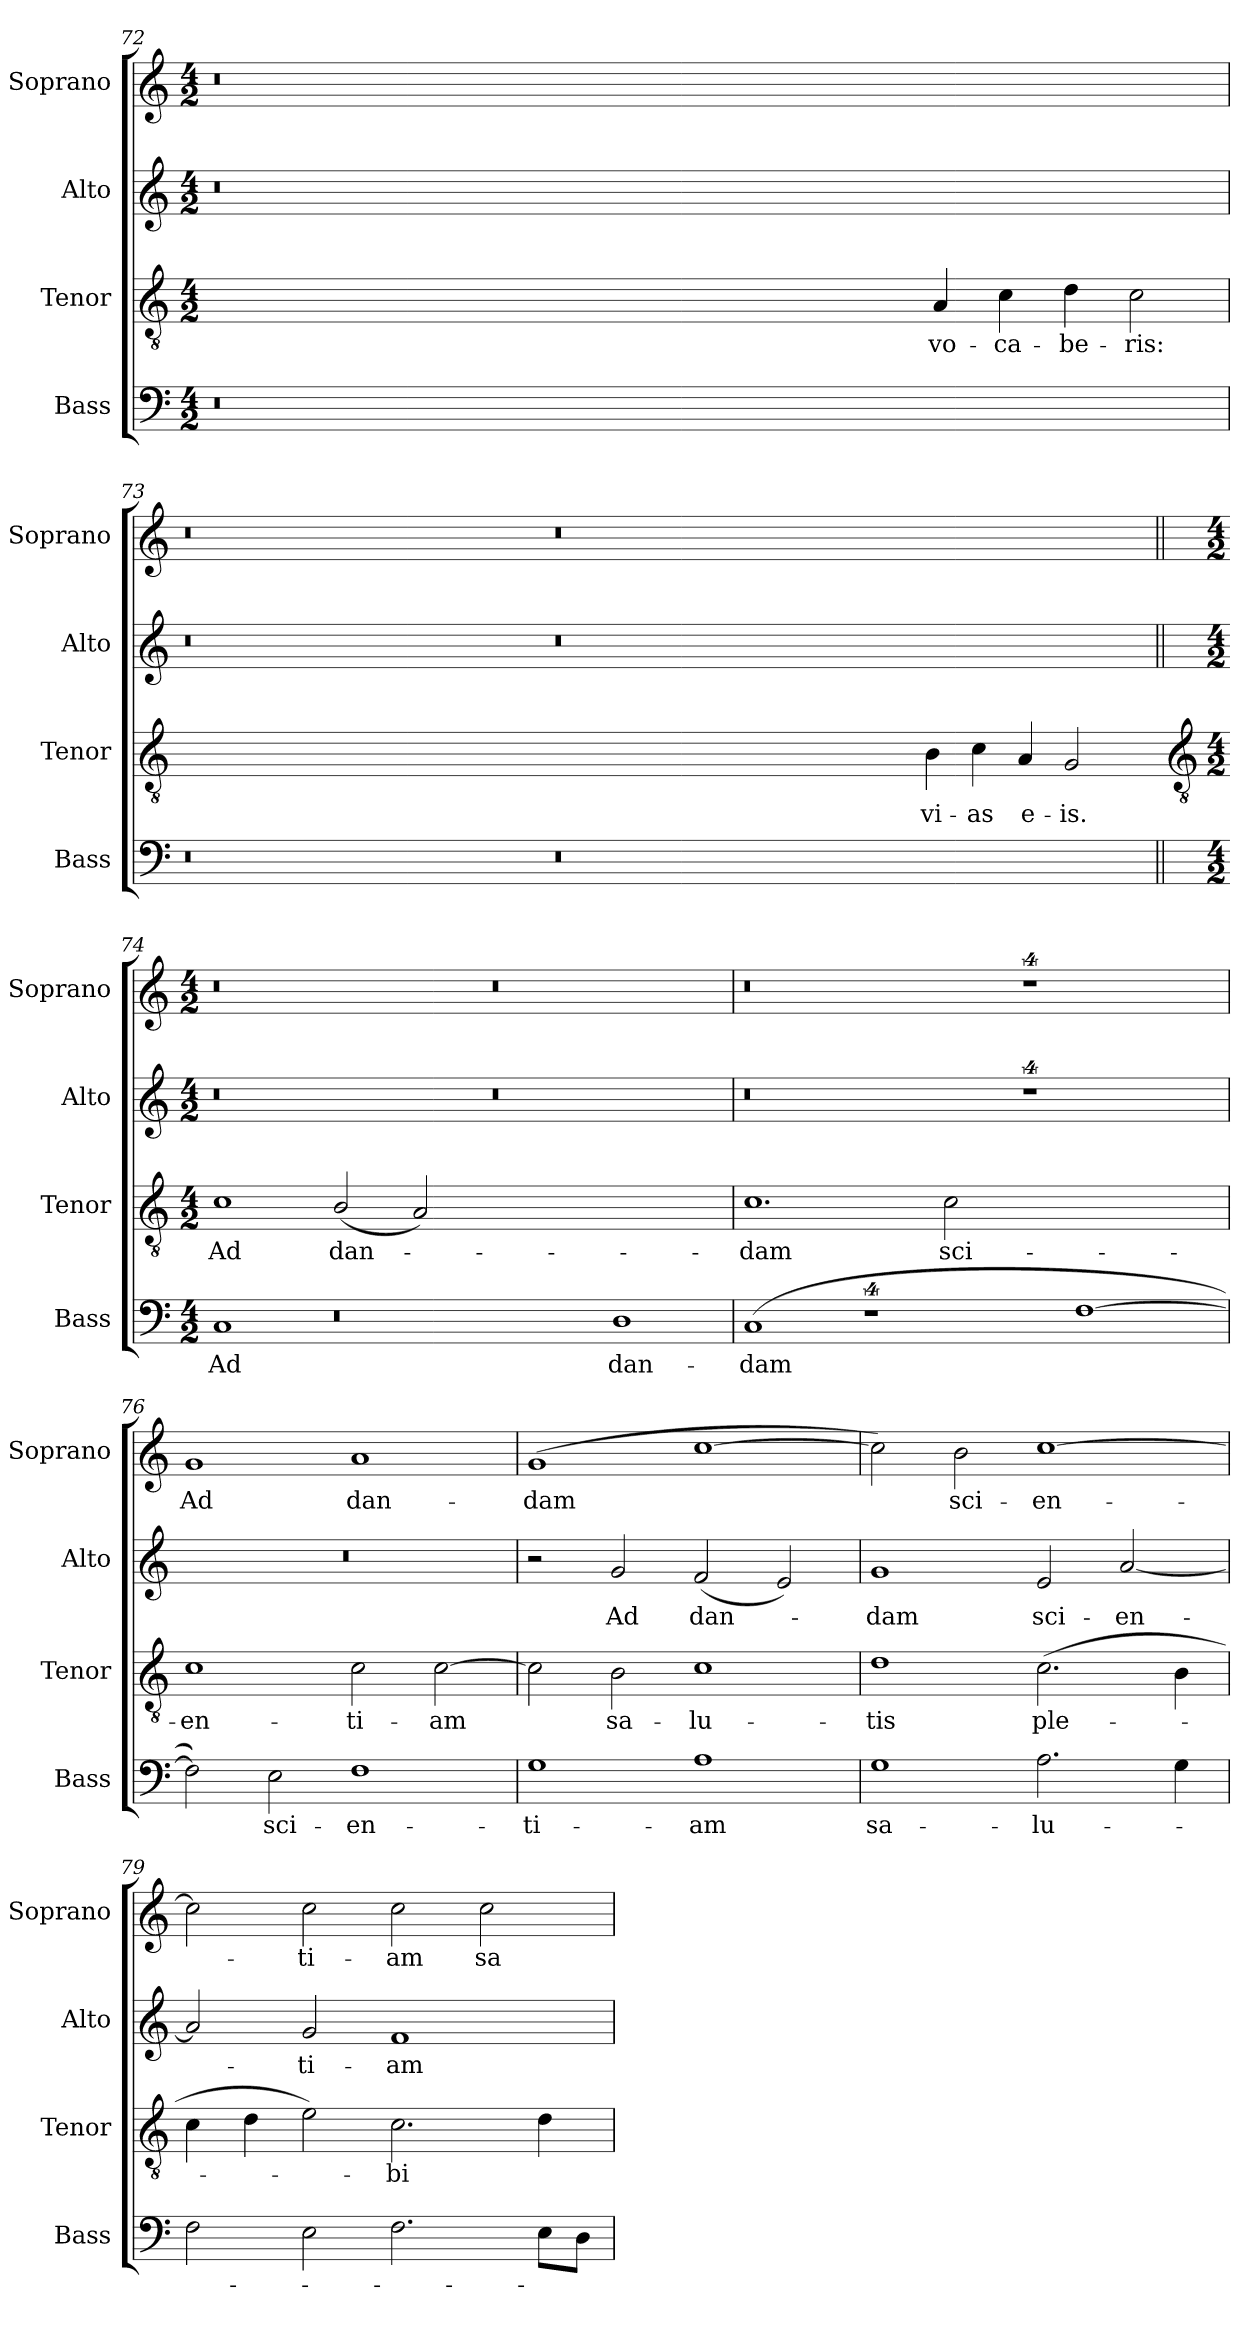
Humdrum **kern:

**kern	**text	**kern	**text	**kern	**text	**kern	**text
*part4	*part4	*part3	*part3	*part2	*part2	*part1	*part1
*staff4	*staff4	*staff3	*staff3	*staff2	*staff2	*staff1	*staff1
*I"Bass	*	*I"Tenor	*	*I"Alto	*	*I"Soprano	*
*I'Bass	*	*I'Tenor	*	*I'Alto	*	*I'Soprano	*
!!LO:LB:g=z
*clefF4	*	*clefGv2	*	*clefG2	*	*clefG2	*
*k[]	*	*k[]	*	*k[]	*	*k[]	*
*C:	*	*C:	*	*C:	*	*C:	*
*M4/2	*	*M4/2	*	*M4/2	*	*M4/2	*
=72	=72	=72	=72	=72	=72	=72	=72
!	!	!	!LO:LY:b	!	!	!	!
0r	.	[4cyy	Et	0r	.	0r	.
!	!	!	!LO:LY:b	!	!	!	!
.	.	4cyy_	tu	.	.	.	.
!	!	!	!LO:LY:b	!	!	!	!
.	.	4cyy_	pu-	.	.	.	.
!	!	!	!LO:LY:b	!	!	!	!
.	.	4cyy_	-er	.	.	.	.
!	!	!	!LO:LY:b	!	!	!	!
.	.	4cyy_	pro-	.	.	.	.
!	!	!	!LO:LY:b	!	!	!	!
.	.	4cyy_	-phe-	.	.	.	.
!	!	!	!LO:LY:b	!	!	!	!
.	.	4cyy_	-ta	.	.	.	.
!	!	!	!LO:LY:b	!	!	!	!
.	.	4cyy_	Al-	.	.	.	.
!	!	!	!LO:LY:b	!	!	!	!
0ryy	.	4cyy_	-tis-	0ryy	.	0ryy	.
!	!	!	!LO:LY:b	!	!	!	!
.	.	4cyy_	-si-	.	.	.	.
!	!	!	!LO:LY:b	!	!	!	!
.	.	4cyy]	-mi	.	.	.	.
!	!	!	!LO:LY:b	!	!	!	!
.	.	4A	vo-	.	.	.	.
!	!	!	!LO:LY:b	!	!	!	!
.	.	4c	-ca-	.	.	.	.
!	!	!	!LO:LY:b	!	!	!	!
.	.	4d	-be-	.	.	.	.
!	!	!	!LO:LY:b	!	!	!	!
.	.	2c	-ris:	.	.	.	.
=73	=73	=73	=73	=73	=73	=73	=73
!	!	!	!LO:LY:b	!	!	!	!
0r	.	[4cyy	prae-	0r	.	0r	.
!	!	!	!LO:LY:b	!	!	!	!
.	.	4cyy_	-i-	.	.	.	.
!	!	!	!LO:LY:b	!	!	!	!
.	.	4cyy_	-bis	.	.	.	.
!	!	!	!LO:LY:b	!	!	!	!
.	.	4cyy_	e-	.	.	.	.
!	!	!	!LO:LY:b	!	!	!	!
.	.	4cyy_	-nim	.	.	.	.
!	!	!	!LO:LY:b	!	!	!	!
.	.	4cyy_	an-	.	.	.	.
!	!	!	!LO:LY:b	!	!	!	!
.	.	4cyy_	-te	.	.	.	.
!	!	!	!LO:LY:b	!	!	!	!
.	.	4cyy_	fa-	.	.	.	.
!	!	!	!LO:LY:b	!	!	!	!
0r	.	4cyy_	-ci-	0r	.	0r	.
!	!	!	!LO:LY:b	!	!	!	!
.	.	4cyy_	-em	.	.	.	.
!	!	!	!LO:LY:b	!	!	!	!
.	.	4cyy_	Do-	.	.	.	.
!	!	!	!LO:LY:b	!	!	!	!
.	.	4cyy_	-mi-	.	.	.	.
!	!	!	!LO:LY:b	!	!	!	!
.	.	4cyy_	-ni	.	.	.	.
!	!	!	!LO:LY:b	!	!	!	!
.	.	4cyy_	pa-	.	.	.	.
!	!	!	!LO:LY:b	!	!	!	!
.	.	4cyy_	-ra-	.	.	.	.
!	!	!	!LO:LY:b	!	!	!	!
.	.	4cyy]	-re	.	.	.	.
!	!	!	!LO:LY:b	!	!	!	!
1ryy	.	4B	vi-	1ryy	.	1ryy	.
!	!	!	!LO:LY:b	!	!	!	!
.	.	4c	-as	.	.	.	.
!	!	!	!LO:LY:b	!	!	!	!
.	.	4A	e-	.	.	.	.
!	!	!	!LO:LY:b	!	!	!	!
.	.	2G	-is.	.	.	.	.
4ryy	.	.	.	4ryy	.	4ryy	.
!!LO:LB:g=z
=74||	=74||	=74-	=74||	=74||	=74||	=74||	=74||
*	*	*clefGv2	*	*	*	*	*
*k[]	*	*	*	*k[]	*	*k[]	*
*C:	*	*	*	*C:	*	*C:	*
*M4/2	*	*M4/2	*	*M4/2	*	*M4/2	*
!	!LO:LY:b	!	!LO:LY:b	!	!	!	!
1C	Ad	1c	Ad	0r	.	0r	.
!	!	!	!LO:LY:b	!	!	!	!
0r	.	(<2B/	dan-	.	.	.	.
.	.	2A)	.	.	.	.	.
.	.	0ryy	.	0r	.	0r	.
!	!LO:LY:b	!	!	!	!	!	!
1D	dan-	.	.	.	.	.	.
=75	=75	=75	=75	=75	=75	=75	=75
!	!LO:LY:b	!	!LO:LY:b	!	!	!	!
(<1C	-dam	1.c	dam	0r	.	0r	.
4%5r	.	.	.	.	.	.	.
!	!	!	!LO:LY:b	!	!	!	!
.	.	2c	sci-	.	.	.	.
.	.	1ryy	.	4%5r	.	4%5r	.
[1F	.	.	.	.	.	.	.
.	.	4ryy	.	.	.	.	.
=76	=76	=76	=76	=76	=76	=76	=76
!	!	!	!LO:LY:b	!	!	!	!LO:LY:b
2F])	.	1c	-en-	0r	.	1g	Ad
!	!LO:LY:b	!	!	!	!	!	!
2E	sci-	.	.	.	.	.	.
!	!LO:LY:b	!	!LO:LY:b	!	!	!	!LO:LY:b
1F	-en-	2c	-ti-	.	.	1a	dan-
!	!	!	!LO:LY:b	!	!	!	!
.	.	[2c	-am	.	.	.	.
=77	=77	=77	=77	=77	=77	=77	=77
!	!LO:LY:b	!	!	!	!	!	!LO:LY:b
1G	-ti-	2c]	.	2r	.	(>1g	-dam
!	!	!	!LO:LY:b	!	!LO:LY:b	!	!
.	.	2B	sa-	2g	Ad	.	.
!	!LO:LY:b	!	!LO:LY:b	!	!LO:LY:b	!	!
1A	-am	1c	-lu-	(<2f	dan-	[1cc	.
.	.	.	.	2e)	.	.	.
=78	=78	=78	=78	=78	=78	=78	=78
!	!LO:LY:b	!	!LO:LY:b	!	!LO:LY:b	!	!
1G	sa-	1d	-tis	1g	dam	2cc])	.
!	!	!	!	!	!	!	!LO:LY:b
.	.	.	.	.	.	2b	sci-
!	!LO:LY:b	!	!LO:LY:b	!	!LO:LY:b	!	!LO:LY:b
2.A	-lu-	(>2.c	ple-	2e	sci-	[1cc	-en-
!	!	!	!	!	!LO:LY:b	!	!
.	.	.	.	[2a	-en-	.	.
4G	.	4B	.	.	.	.	.
=79	=79	=79	=79	=79	=79	=79	=79
2F	.	4c	.	2a]	.	2cc]	.
.	.	4d	.	.	.	.	.
!	!	!	!	!	!LO:LY:b	!	!LO:LY:b
2E	.	2e)	.	2g	ti-	2cc	ti-
!	!	!	!LO:LY:b	!	!LO:LY:b	!	!LO:LY:b
2.F	.	2.c	bi	1f	-am	2cc	-am
!	!	!	!	!	!	!	!LO:LY:b
.	.	.	.	.	.	2cc	sa-
8EL	.	4d	.	.	.	.	.
8DJ	.	.	.	.	.	.	.
=	=	=	=	=	=	=	=
*-	*-	*-	*-	*-	*-	*-	*-
